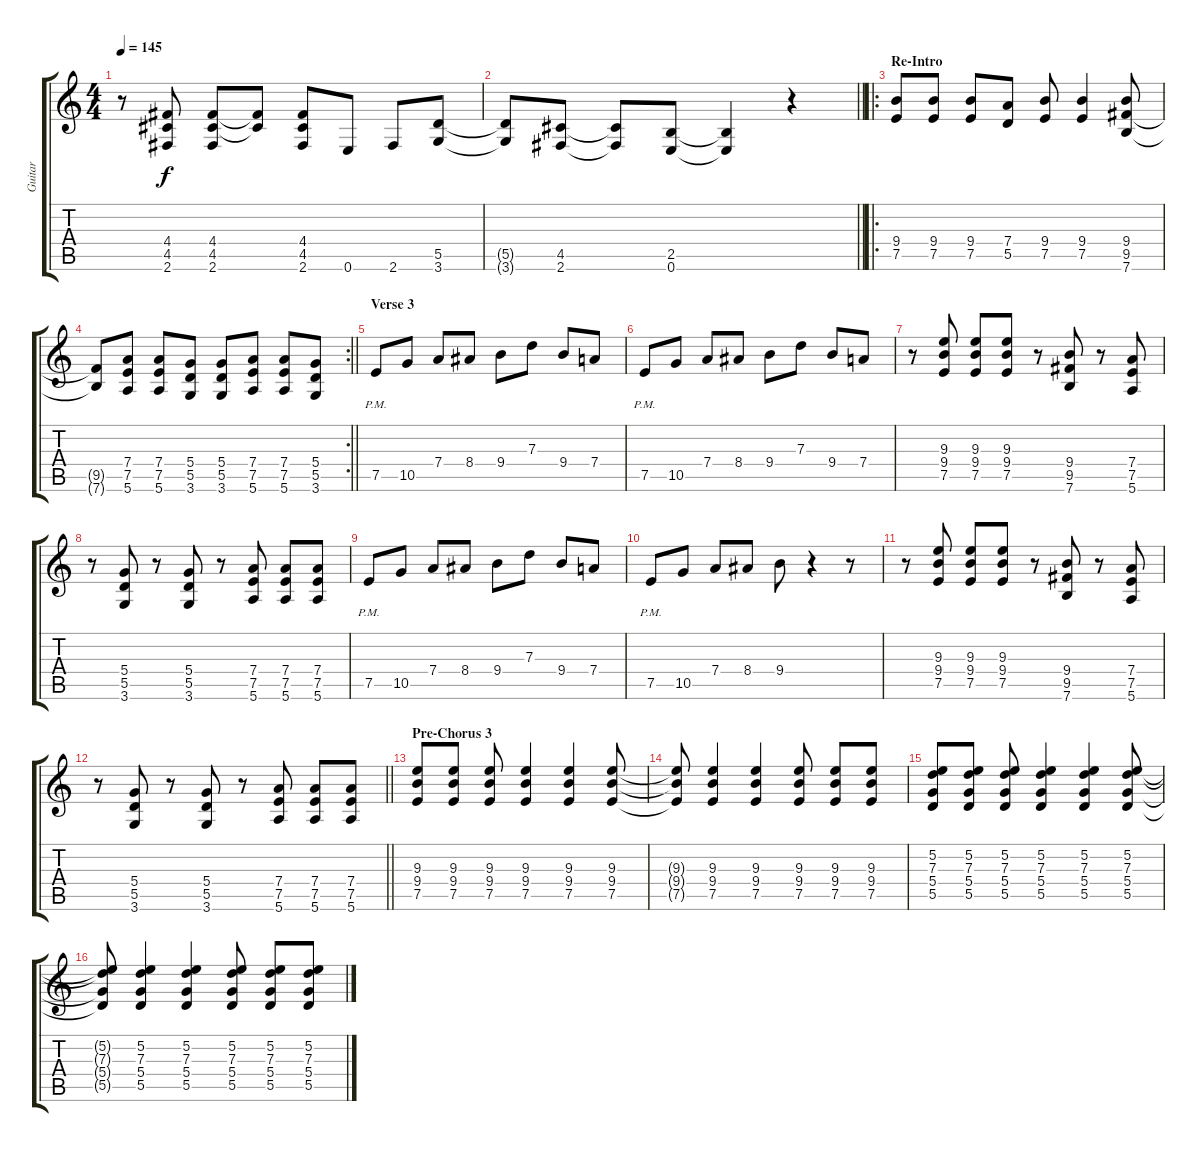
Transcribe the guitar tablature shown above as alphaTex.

\track ("Guitar" "Guitar") {instrument distortionguitar}
\staff {score tabs}
\tuning (E4 B3 G3 D3 A2 E2) {hide}
\ts (4 4)
\tempo 145
\clef g2
\ks c
r.8{dy f} (4.4{t} 4.5{t} 2.6{t}).8 (4.4 4.5 2.6).8 (4.4{t} 4.5{t}).8 (4.4 4.5 2.6).8 0.6.8 2.6.8 (5.5 3.6).8 |
\barLineRight lightlight
(5.5{t} 3.6{t}).8 (4.5 2.6).8 (4.5{t} 2.6{t}).8 (2.5 0.6).8 (2.5{t} 0.6{t}).4 r.4 |
\ro
\section ("" "Re-Intro")
(9.4 7.5).8 (9.4 7.5).8 (9.4 7.5).8 (7.4 5.5).8 (9.4 7.5).8 (9.4 7.5).4 (9.4 9.5 7.6).8 |
\rc 2
\barLineRight lightlight
(9.5{t} 7.6{t}).8 (7.4 7.5 5.6).8 (7.4 7.5 5.6).8 (5.4 5.5 3.6).8 (5.4 5.5 3.6).8 (7.4 7.5 5.6).8 (7.4 7.5 5.6).8 (5.4 5.5 3.6).8 |
\section ("" "Verse 3")
7.5{pm}.8 10.5.8 7.4.8 8.4.8 9.4.8 7.3.8 9.4.8 7.4.8 |
7.5{pm}.8 10.5.8 7.4.8 8.4.8 9.4.8 7.3.8 9.4.8 7.4.8 |
r.8 (9.3 9.4 7.5).8 (9.3 9.4 7.5).8 (9.3 9.4 7.5).8 r.8 (9.4 9.5 7.6).8 r.8 (7.4 7.5 5.6).8 |
r.8 (5.4 5.5 3.6).8 r.8 (5.4 5.5 3.6).8 r.8 (7.4 7.5 5.6).8 (7.4 7.5 5.6).8 (7.4 7.5 5.6).8 |
7.5{pm}.8 10.5.8 7.4.8 8.4.8 9.4.8 7.3.8 9.4.8 7.4.8 |
7.5{pm}.8 10.5.8 7.4.8 8.4.8 9.4.8 r.4 r.8 |
r.8 (9.3 9.4 7.5).8 (9.3 9.4 7.5).8 (9.3 9.4 7.5).8 r.8 (9.4 9.5 7.6).8 r.8 (7.4 7.5 5.6).8 |
\barLineRight lightlight
r.8 (5.4 5.5 3.6).8 r.8 (5.4 5.5 3.6).8 r.8 (7.4 7.5 5.6).8 (7.4 7.5 5.6).8 (7.4 7.5 5.6).8 |
\section ("" "Pre-Chorus 3")
(9.3 9.4 7.5).8{volume 12 instrument overdrivenguitar} (9.3 9.4 7.5).8 (9.3 9.4 7.5).8 (9.3 9.4 7.5).4 (9.3 9.4 7.5).4 (9.3 9.4 7.5).8 |
(9.3{t} 9.4{t} 7.5{t}).8 (9.3 9.4 7.5).4 (9.3 9.4 7.5).4 (9.3 9.4 7.5).8 (9.3 9.4 7.5).8 (9.3 9.4 7.5).8 |
(5.2 7.3 5.4 5.5).8 (5.2 7.3 5.4 5.5).8 (5.2 7.3 5.4 5.5).8 (5.2 7.3 5.4 5.5).4 (5.2 7.3 5.4 5.5).4 (5.2 7.3 5.4 5.5).8 |
(5.2{t} 7.3{t} 5.4{t} 5.5{t}).8 (5.2 7.3 5.4 5.5).4 (5.2 7.3 5.4 5.5).4 (5.2 7.3 5.4 5.5).8 (5.2 7.3 5.4 5.5).8 (5.2 7.3 5.4 5.5).8
